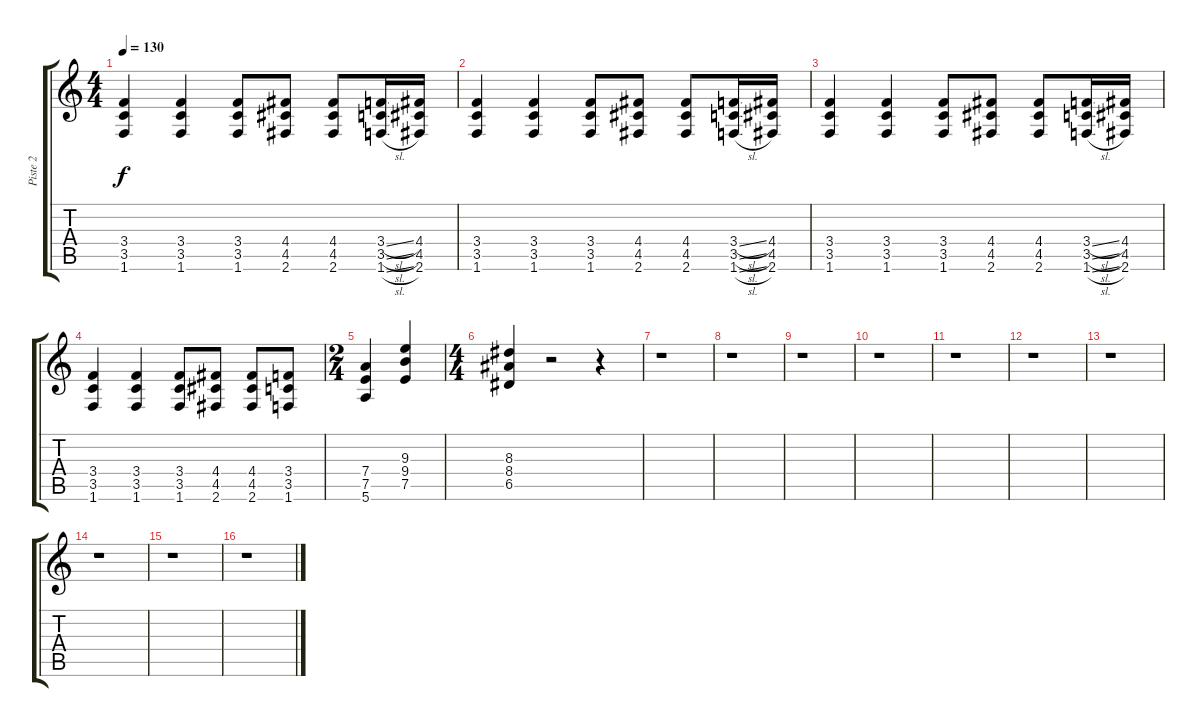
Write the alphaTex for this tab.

\track ("Piste 2" "Piste 2") {instrument overdrivenguitar}
\staff {score tabs}
\tuning (E4 B3 G3 D3 A2 E2) {hide}
\ts (4 4)
\tempo 130
\clef g2
\ks c
(3.4 3.5 1.6).4{dy f} (3.4 3.5 1.6).4 (3.4 3.5 1.6).8 (4.4 4.5 2.6).8 (4.4 4.5 2.6).8 (3.4{sl} 3.5{sl} 1.6{sl}).16 (4.4 4.5 2.6).16 |
(3.4 3.5 1.6).4 (3.4 3.5 1.6).4 (3.4 3.5 1.6).8 (4.4 4.5 2.6).8 (4.4 4.5 2.6).8 (3.4{sl} 3.5{sl} 1.6{sl}).16 (4.4 4.5 2.6).16 |
(3.4 3.5 1.6).4 (3.4 3.5 1.6).4 (3.4 3.5 1.6).8 (4.4 4.5 2.6).8 (4.4 4.5 2.6).8 (3.4{sl} 3.5{sl} 1.6{sl}).16 (4.4 4.5 2.6).16 |
(3.4 3.5 1.6).4 (3.4 3.5 1.6).4 (3.4 3.5 1.6).8 (4.4 4.5 2.6).8 (4.4 4.5 2.6).8 (3.4 3.5 1.6).8 |
\ts (2 4)
(7.4 7.5 5.6).4 (9.3 9.4 7.5).4 |
\ts (4 4)
(8.3 8.4 6.5).4 r.2 r.4 |
r.1 |
r.1 |
r.1 |
r.1 |
r.1 |
r.1 |
r.1 |
r.1 |
r.1 |
r.1
